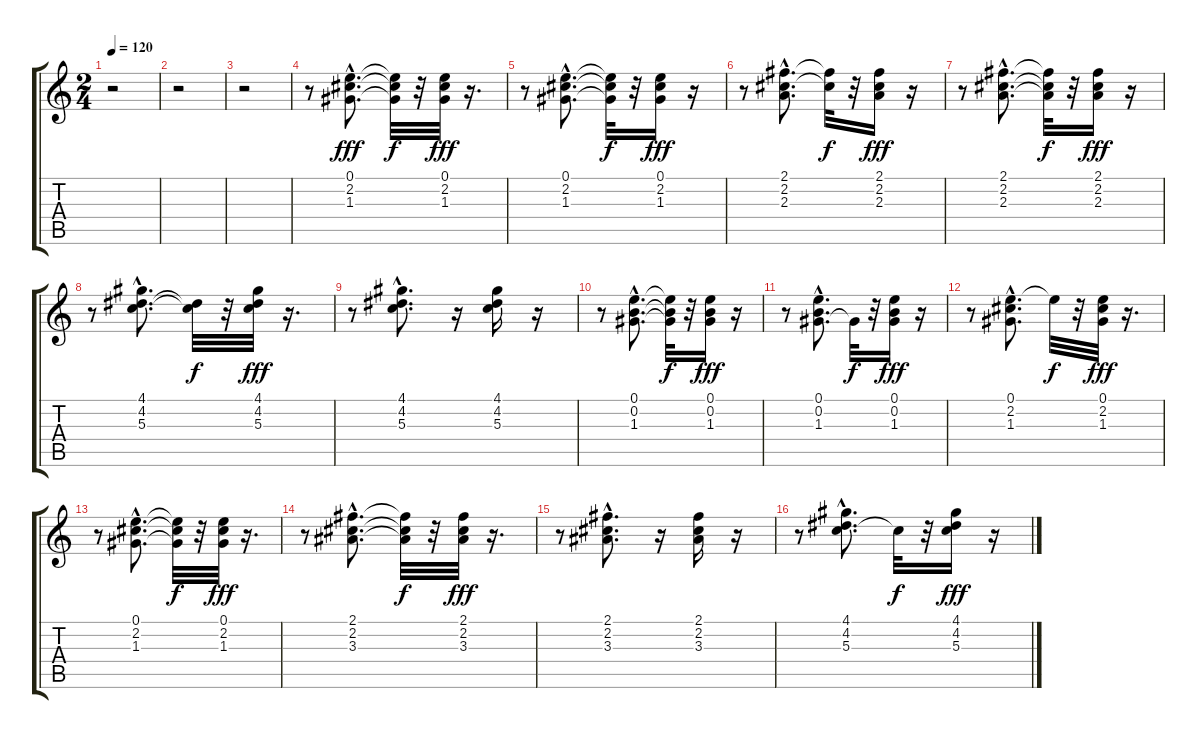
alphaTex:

\track "" {instrument electricguitarclean}
\staff {score tabs}
\tuning (E4 B3 G3 D3 A2 E2) {hide}
\ts (2 4)
\tempo 120
\clef g2
\ks c
r.2{dy fff} |
r.2 |
r.2 |
r.8 (0.1{hac} 2.2{hac} 1.3{hac}).8{d} (0.1{t} 2.2{t} 1.3{t}).32{dy f} r.32 (0.1 2.2 1.3).32{dy fff} r.16{d} |
r.8 (0.1{hac} 2.2{hac} 1.3{hac}).8{d} (0.1{t} 2.2{t} 1.3{t}).32{dy f} r.32 (0.1 2.2 1.3).16{dy fff} r.16 |
r.8 (2.1{hac} 2.2{hac} 2.3{hac}).8{d} (2.1{t} 2.2{t}).32{dy f} r.32 (2.1 2.2 2.3).16{dy fff} r.16 |
r.8 (2.1{hac} 2.2{hac} 2.3{hac}).8{d} (2.1{t} 2.2{t} 2.3{t}).32{dy f} r.32 (2.1 2.2 2.3).16{dy fff} r.16 |
r.8 (4.1{hac} 4.2{hac} 5.3{hac}).8{d} (4.2{t} 5.3{t}).32{dy f} r.32 (4.1 4.2 5.3).32{dy fff} r.16{d} |
r.8 (4.1{hac} 4.2{hac} 5.3{hac}).8{d} r.16 (4.1 4.2 5.3).16 r.16 |
r.8 (0.1{hac} 0.2{hac} 1.3{hac}).8{d} (0.1{t} 0.2{t} 1.3{t}).32{dy f} r.32 (0.1 0.2 1.3).16{dy fff} r.16 |
r.8 (0.1{hac} 0.2{hac} 1.3{hac}).8{d} 1.3{t}.32{dy f} r.32 (0.1 0.2 1.3).16{dy fff} r.16 |
r.8 (0.1{hac} 2.2{hac} 1.3{hac}).8{d} 0.1{t}.32{dy f} r.32 (0.1 2.2 1.3).32{dy fff} r.16{d} |
r.8 (0.1{hac} 2.2{hac} 1.3{hac}).8{d} (0.1{t} 2.2{t} 1.3{t}).32{dy f} r.32 (0.1 2.2 1.3).32{dy fff} r.16{d} |
r.8 (2.1{hac} 2.2{hac} 3.3{hac}).8{d} (2.1{t} 2.2{t} 3.3{t}).32{dy f} r.32 (2.1 2.2 3.3).32{dy fff} r.16{d} |
r.8 (2.1{hac} 2.2{hac} 3.3{hac}).8{d} r.16 (2.1 2.2 3.3).16 r.16 |
r.8 (4.1{hac} 4.2{hac} 5.3{hac}).8{d} 5.3{t}.32{dy f} r.32 (4.1 4.2 5.3).16{dy fff} r.16
